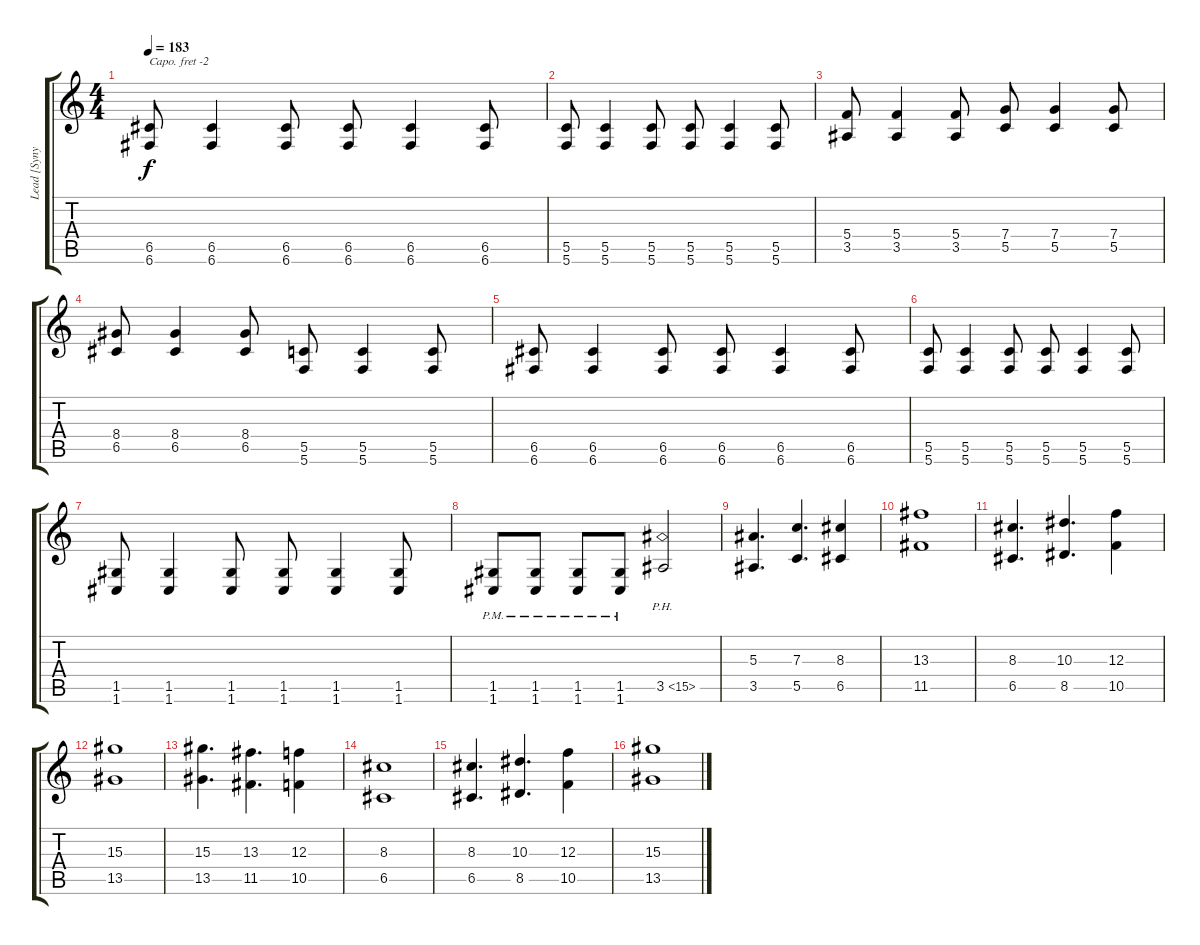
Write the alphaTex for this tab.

\track ("Lead [Synyster Gates]" "Lead [Syny") {instrument distortionguitar}
\staff {score tabs}
\capo -2
\tuning (E4 B3 G3 D3 A2 D2) {hide}
\ts (4 4)
\tempo 183
\clef g2
\ks c
(6.5 6.6).8{dy f} (6.5 6.6).4 (6.5 6.6).8 (6.5 6.6).8 (6.5 6.6).4 (6.5 6.6).8 |
(5.5 5.6).8 (5.5 5.6).4 (5.5 5.6).8 (5.5 5.6).8 (5.5 5.6).4 (5.5 5.6).8 |
(5.4 3.5).8 (5.4 3.5).4 (5.4 3.5).8 (7.4 5.5).8 (7.4 5.5).4 (7.4 5.5).8 |
(8.4 6.5).8 (8.4 6.5).4 (8.4 6.5).8 (5.5 5.6).8 (5.5 5.6).4 (5.5 5.6).8 |
(6.5 6.6).8 (6.5 6.6).4 (6.5 6.6).8 (6.5 6.6).8 (6.5 6.6).4 (6.5 6.6).8 |
(5.5 5.6).8 (5.5 5.6).4 (5.5 5.6).8 (5.5 5.6).8 (5.5 5.6).4 (5.5 5.6).8 |
(1.5 1.6).8 (1.5 1.6).4 (1.5 1.6).8 (1.5 1.6).8 (1.5 1.6).4 (1.5 1.6).8 |
(1.5{pm} 1.6).8 (1.5{pm} 1.6).8 (1.5{pm} 1.6).8 (1.5{pm} 1.6).8 3.5{ph 12}.2 |
(5.3 3.5).4{d} (7.3 5.5).4{d} (8.3 6.5).4 |
(13.3 11.5).1 |
(8.3 6.5).4{d} (10.3 8.5).4{d} (12.3 10.5).4 |
(15.3 13.5).1 |
(15.3 13.5).4{d} (13.3 11.5).4{d} (12.3 10.5).4 |
(8.3 6.5).1 |
(8.3 6.5).4{d} (10.3 8.5).4{d} (12.3 10.5).4 |
(15.3 13.5).1
